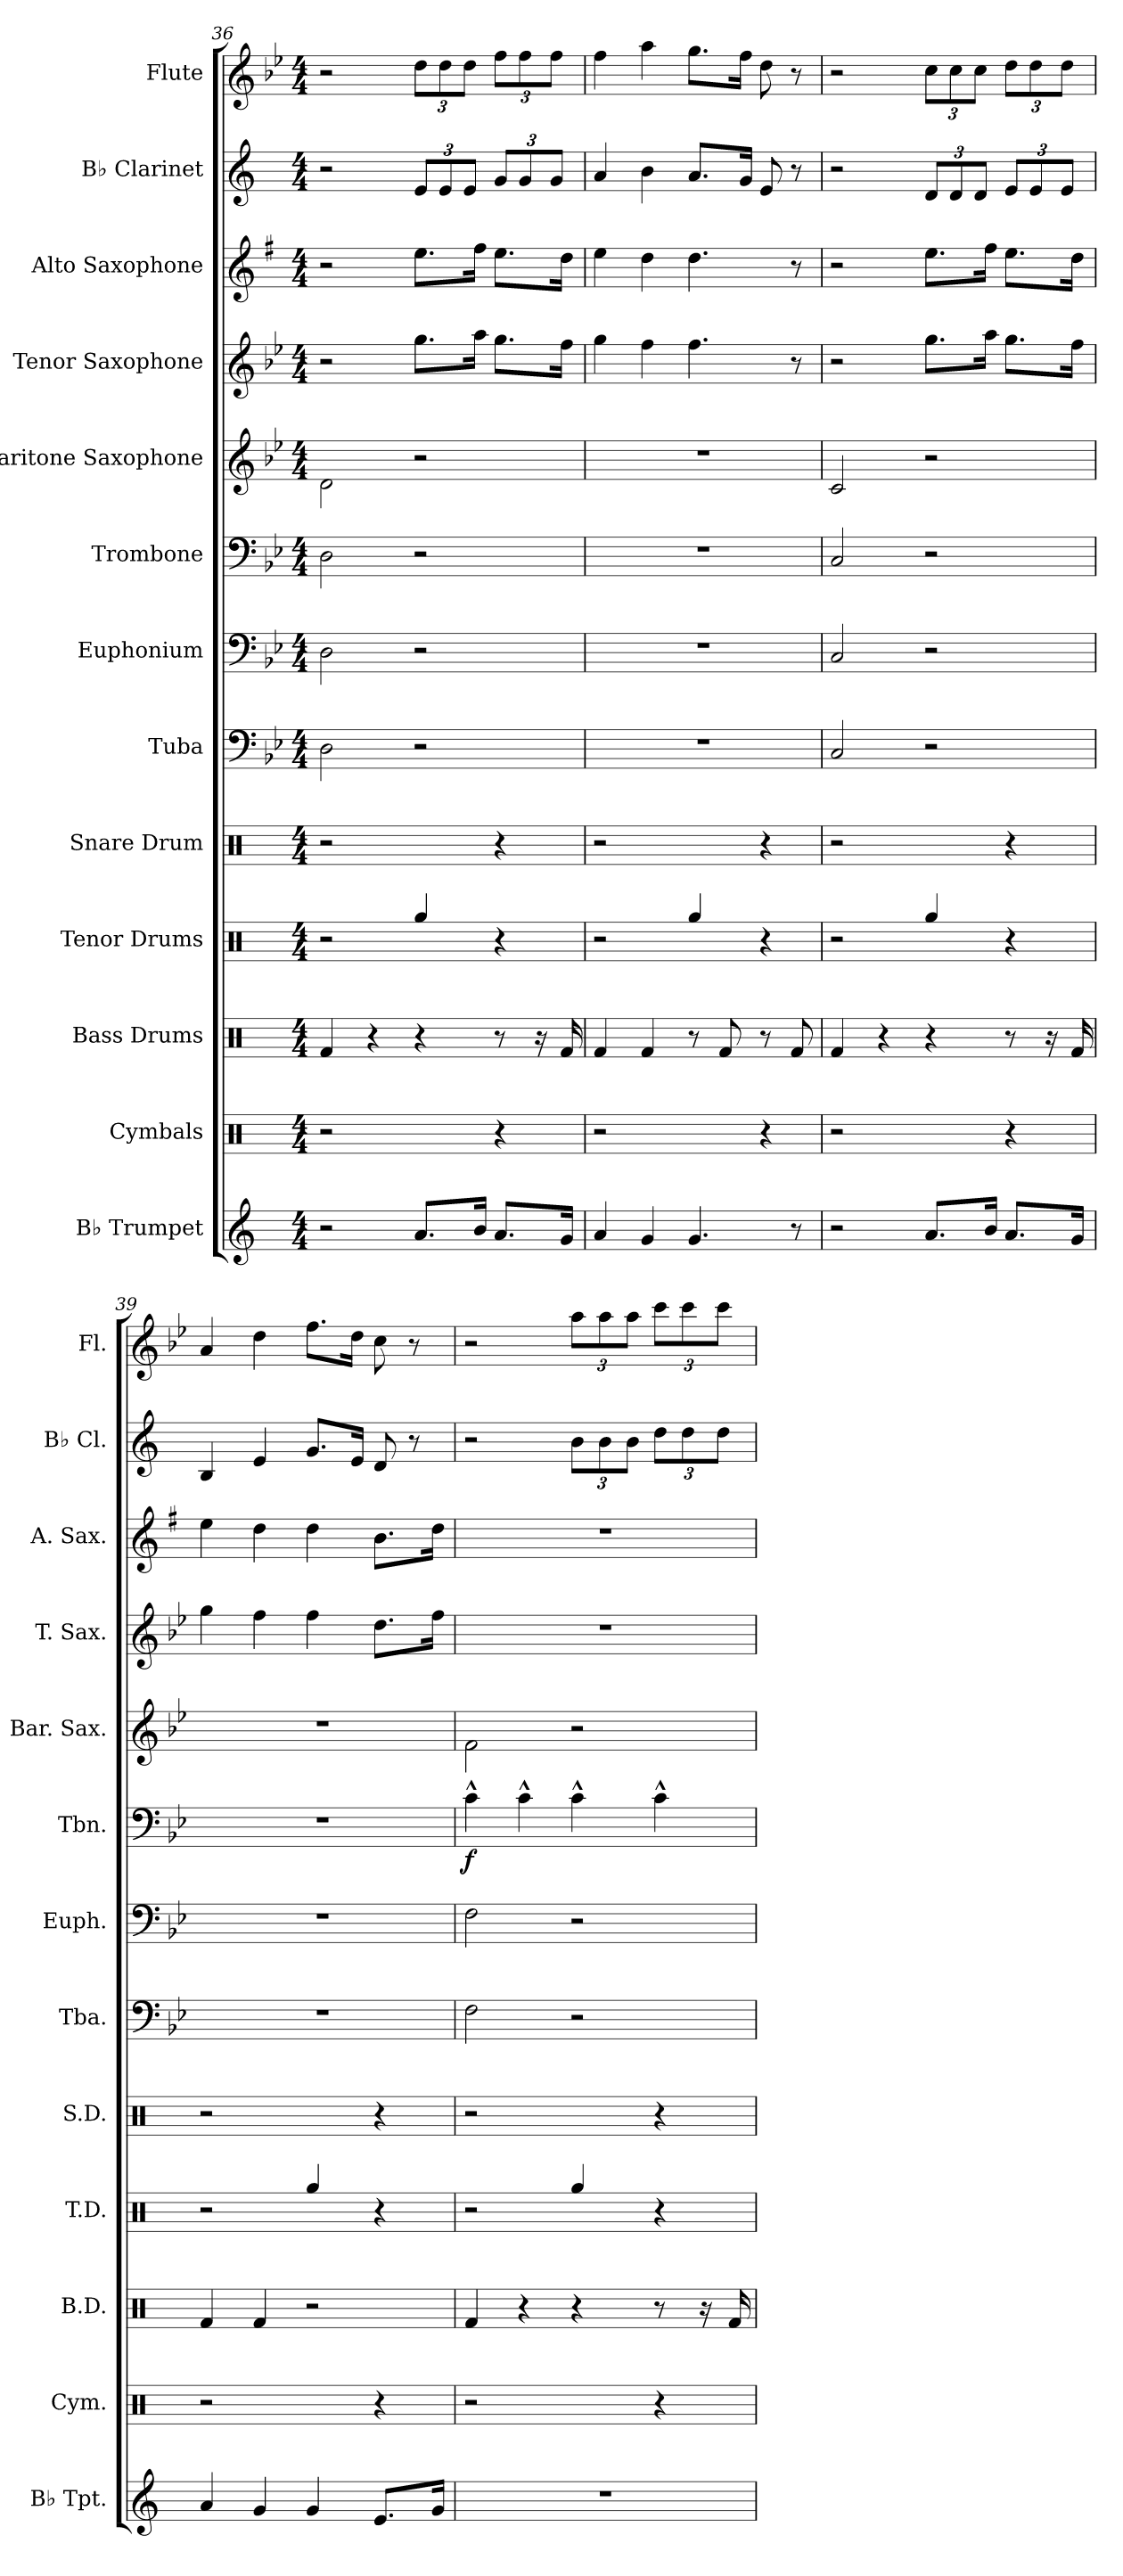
**kern	**kern	**kern	**kern	**kern	**kern	**kern	**kern	**dynam	**kern	**kern	**kern	**kern	**kern
*part13	*part12	*part11	*part10	*part9	*part8	*part7	*part6	*part6	*part5	*part4	*part3	*part2	*part1
*staff13	*staff12	*staff11	*staff10	*staff9	*staff8	*staff7	*staff6	*staff6	*staff5	*staff4	*staff3	*staff2	*staff1
*I"B♭ Trumpet	*I"Cymbals	*I"Bass Drums	*I"Tenor Drums	*I"Snare Drum	*I"Tuba	*I"Euphonium	*I"Trombone	*	*I"Baritone Saxophone	*I"Tenor Saxophone	*I"Alto Saxophone	*I"B♭ Clarinet	*I"Flute
*I'B♭ Tpt.	*I'Cym.	*I'B.D.	*I'T.D.	*I'S.D.	*I'Tba.	*I'Euph.	*I'Tbn.	*	*I'Bar. Sax.	*I'T. Sax.	*I'A. Sax.	*I'B♭ Cl.	*I'Fl.
!!LO:PB:g=z
*clefG2	*clefX	*clefX	*clefX	*clefX	*clefF4	*clefF4	*clefF4	*	*clefG2	*clefG2	*clefG2	*clefG2	*clefG2
*ITrd1c2	*	*	*	*	*	*	*	*	*ITrd12c21	*ITrd8c14	*ITrd5c9	*ITrd1c2	*
*k[b-e-]	*k[]	*k[]	*k[]	*k[]	*k[b-e-]	*k[b-e-]	*k[b-e-]	*	*k[b-e-]	*k[b-e-]	*k[b-e-]	*k[b-e-]	*k[b-e-]
*M4/4	*M4/4	*M4/4	*M4/4	*M4/4	*M4/4	*M4/4	*M4/4	*	*M4/4	*M4/4	*M4/4	*M4/4	*M4/4
=36	=36	=36	=36	=36	=36	=36	=36	=36	=36	=36	=36	=36	=36
2r	2r	4Rf/	2r	2r	2D\	2D\	2D\	.	2D\	2r	2r	2r	2r
.	.	4r	.	.	.	.	.	.	.	.	.	.	.
*	*	*	*	*	*	*	*	*	*	*	*	*Xbrackettup	*Xbrackettup
8.g/L	4R/	4r	4Rgg/	4R/	2r	2r	2r	.	2r	8.g\L	8.g\L	12d/L	12dd\L
.	.	.	.	.	.	.	.	.	.	.	.	12d/	12dd\
.	.	.	.	.	.	.	.	.	.	.	.	12d/J	12dd\J
16a/Jk	.	.	.	.	.	.	.	.	.	16a\Jk	16a\Jk	.	.
8.g/L	4r	8r	4r	4r	.	.	.	.	.	8.g\L	8.g\L	12f/L	12ff\L
.	.	.	.	.	.	.	.	.	.	.	.	12f/	12ff\
.	.	16r	.	.	.	.	.	.	.	.	.	.	.
.	.	.	.	.	.	.	.	.	.	.	.	12f/J	12ff\J
16f/Jk	.	16Rf/	.	.	.	.	.	.	.	16f\Jk	16f\Jk	.	.
=37	=37	=37	=37	=37	=37	=37	=37	=37	=37	=37	=37	=37	=37
4g/	2r	4Rf/	2r	2r	1r	1r	1r	.	1r	4g\	4g\	4g/	4ff\
4f/	.	4Rf/	.	.	.	.	.	.	.	4f\	4f\	4a\	4aa\
4.f/	4R/	8r	4Rgg/	4R/	.	.	.	.	.	4.f\	4.f\	8.g/L	8.gg\L
.	.	8Rf/	.	.	.	.	.	.	.	.	.	.	.
.	.	.	.	.	.	.	.	.	.	.	.	16f/Jk	16ff\Jk
.	4r	8r	4r	4r	.	.	.	.	.	.	.	8d/	8dd\
8r	.	8Rf/	.	.	.	.	.	.	.	8r	8r	8r	8r
=38	=38	=38	=38	=38	=38	=38	=38	=38	=38	=38	=38	=38	=38
2r	2r	4Rf/	2r	2r	2C/	2C/	2C/	.	2C/	2r	2r	2r	2r
.	.	4r	.	.	.	.	.	.	.	.	.	.	.
8.g/L	4R/	4r	4Rgg/	4R/	2r	2r	2r	.	2r	8.g\L	8.g\L	12c/L	12cc\L
.	.	.	.	.	.	.	.	.	.	.	.	12c/	12cc\
.	.	.	.	.	.	.	.	.	.	.	.	12c/J	12cc\J
16a/Jk	.	.	.	.	.	.	.	.	.	16a\Jk	16a\Jk	.	.
8.g/L	4r	8r	4r	4r	.	.	.	.	.	8.g\L	8.g\L	12d/L	12dd\L
.	.	.	.	.	.	.	.	.	.	.	.	12d/	12dd\
.	.	16r	.	.	.	.	.	.	.	.	.	.	.
.	.	.	.	.	.	.	.	.	.	.	.	12d/J	12dd\J
16f/Jk	.	16Rf/	.	.	.	.	.	.	.	16f\Jk	16f\Jk	.	.
=39	=39	=39	=39	=39	=39	=39	=39	=39	=39	=39	=39	=39	=39
4g/	2r	4Rf/	2r	2r	1r	1r	1r	.	1r	4g\	4g\	4A/	4a/
4f/	.	4Rf/	.	.	.	.	.	.	.	4f\	4f\	4d/	4dd\
4f/	4R/	2r	4Rgg/	4R/	.	.	.	.	.	4f\	4f\	8.f/L	8.ff\L
.	.	.	.	.	.	.	.	.	.	.	.	16d/Jk	16dd\Jk
8.d/L	4r	.	4r	4r	.	.	.	.	.	8.d\L	8.d\L	8c/	8cc\
.	.	.	.	.	.	.	.	.	.	.	.	8r	8r
16f/Jk	.	.	.	.	.	.	.	.	.	16f\Jk	16f\Jk	.	.
!!LO:PB:g=z
=40	=40	=40	=40	=40	=40	=40	=40	=40	=40	=40	=40	=40	=40
!	!	!	!	!	!	!	!	!LO:DY:b	!	!	!	!	!
1r	2r	4Rf/	2r	2r	2F\	2F\	4c^^\	f	2F\	1r	1r	2r	2r
.	.	4r	.	.	.	.	4c^^\	.	.	.	.	.	.
.	4R/	4r	4Rgg/	4R/	2r	2r	4c^^\	.	2r	.	.	12a\L	12aa\L
.	.	.	.	.	.	.	.	.	.	.	.	12a\	12aa\
.	.	.	.	.	.	.	.	.	.	.	.	12a\J	12aa\J
.	4r	8r	4r	4r	.	.	4c^^\	.	.	.	.	12cc\L	12ccc\L
.	.	.	.	.	.	.	.	.	.	.	.	12cc\	12ccc\
.	.	16r	.	.	.	.	.	.	.	.	.	.	.
.	.	.	.	.	.	.	.	.	.	.	.	12cc\J	12ccc\J
.	.	16Rf/	.	.	.	.	.	.	.	.	.	.	.
=	=	=	=	=	=	=	=	=	=	=	=	=	=
*-	*-	*-	*-	*-	*-	*-	*-	*-	*-	*-	*-	*-	*-
